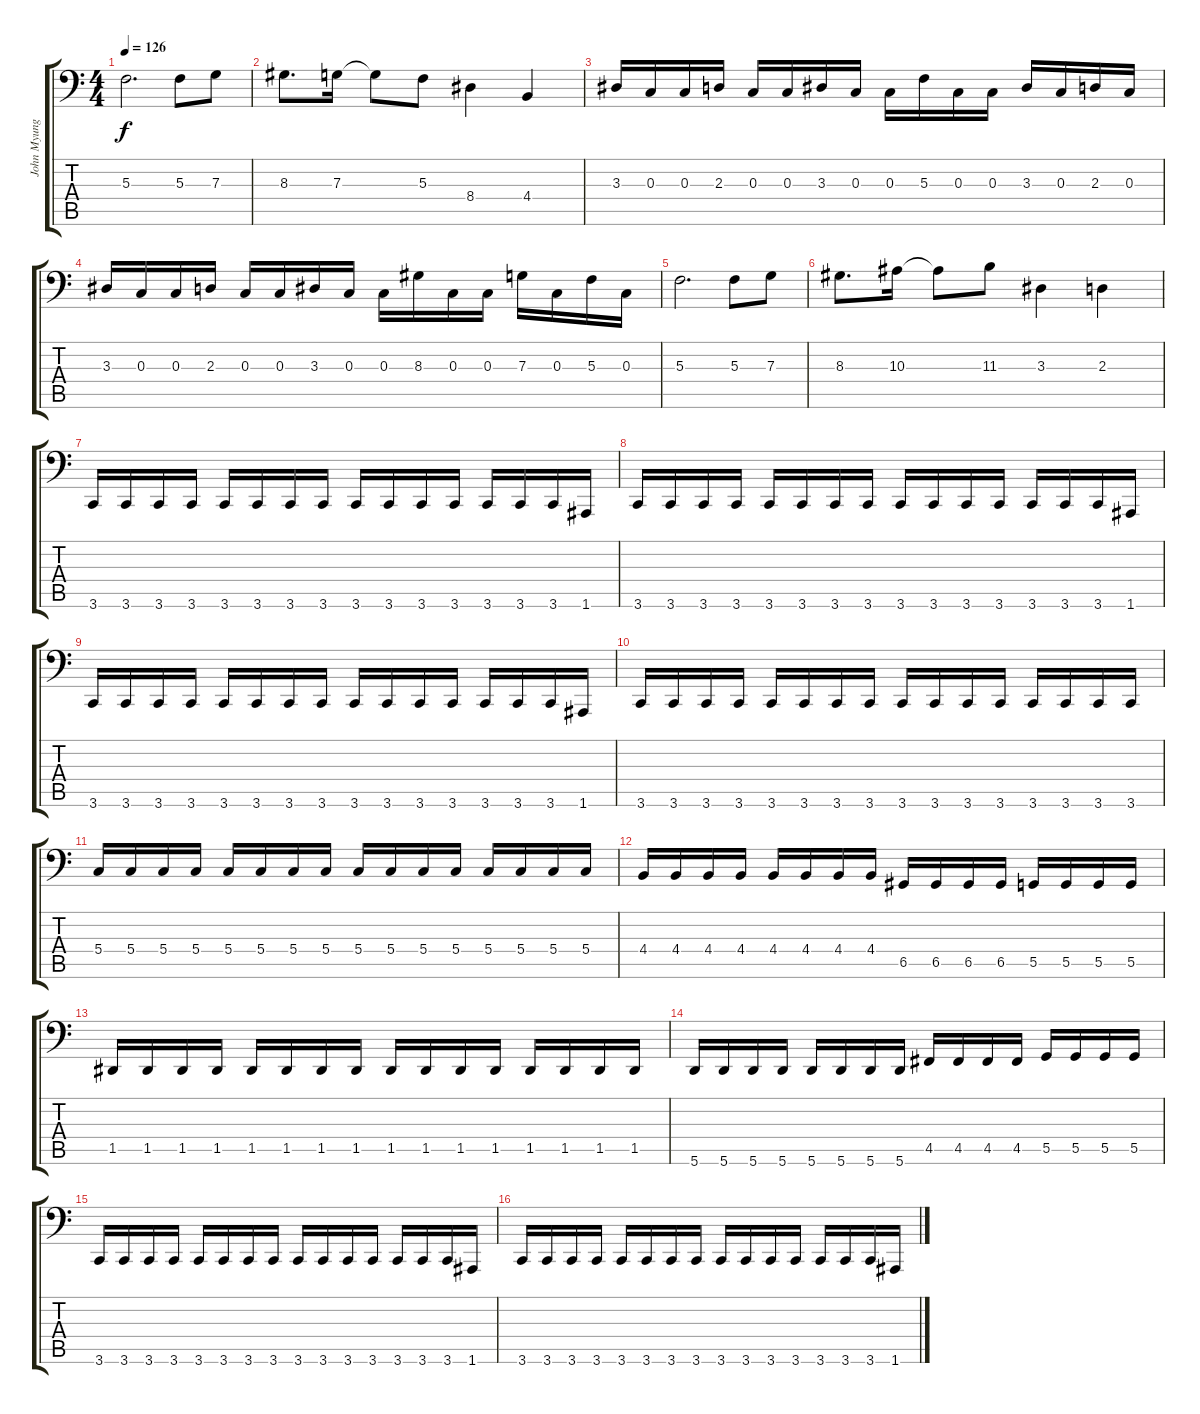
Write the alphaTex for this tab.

\track ("John Myung" "John Myung") {instrument electricbassfinger}
\staff {score tabs}
\tuning (Bb2 F2 C2 G1 D1 A0) {hide}
\ts (4 4)
\tempo 126
\clef f4
\ks c
5.3.2{d dy f} 5.3.8 7.3.8 |
8.3.8{d} 7.3.16 7.3{t}.8 5.3.8 8.4.4 4.4.4 |
3.3.16 0.3.16 0.3.16 2.3.16 0.3.16 0.3.16 3.3.16 0.3.16 0.3.16 5.3.16 0.3.16 0.3.16 3.3.16 0.3.16 2.3.16 0.3.16 |
3.3.16 0.3.16 0.3.16 2.3.16 0.3.16 0.3.16 3.3.16 0.3.16 0.3.16 8.3.16 0.3.16 0.3.16 7.3.16 0.3.16 5.3.16 0.3.16 |
5.3.2{d} 5.3.8 7.3.8 |
8.3.8{d} 10.3.16 10.3{t}.8 11.3.8 3.3.4 2.3.4 |
3.6.16 3.6.16 3.6.16 3.6.16 3.6.16 3.6.16 3.6.16 3.6.16 3.6.16 3.6.16 3.6.16 3.6.16 3.6.16 3.6.16 3.6.16 1.6.16 |
3.6.16 3.6.16 3.6.16 3.6.16 3.6.16 3.6.16 3.6.16 3.6.16 3.6.16 3.6.16 3.6.16 3.6.16 3.6.16 3.6.16 3.6.16 1.6.16 |
3.6.16 3.6.16 3.6.16 3.6.16 3.6.16 3.6.16 3.6.16 3.6.16 3.6.16 3.6.16 3.6.16 3.6.16 3.6.16 3.6.16 3.6.16 1.6.16 |
3.6.16 3.6.16 3.6.16 3.6.16 3.6.16 3.6.16 3.6.16 3.6.16 3.6.16 3.6.16 3.6.16 3.6.16 3.6.16 3.6.16 3.6.16 3.6.16 |
5.4.16 5.4.16 5.4.16 5.4.16 5.4.16 5.4.16 5.4.16 5.4.16 5.4.16 5.4.16 5.4.16 5.4.16 5.4.16 5.4.16 5.4.16 5.4.16 |
4.4.16 4.4.16 4.4.16 4.4.16 4.4.16 4.4.16 4.4.16 4.4.16 6.5.16 6.5.16 6.5.16 6.5.16 5.5.16 5.5.16 5.5.16 5.5.16 |
1.5.16 1.5.16 1.5.16 1.5.16 1.5.16 1.5.16 1.5.16 1.5.16 1.5.16 1.5.16 1.5.16 1.5.16 1.5.16 1.5.16 1.5.16 1.5.16 |
5.6.16 5.6.16 5.6.16 5.6.16 5.6.16 5.6.16 5.6.16 5.6.16 4.5.16 4.5.16 4.5.16 4.5.16 5.5.16 5.5.16 5.5.16 5.5.16 |
3.6.16 3.6.16 3.6.16 3.6.16 3.6.16 3.6.16 3.6.16 3.6.16 3.6.16 3.6.16 3.6.16 3.6.16 3.6.16 3.6.16 3.6.16 1.6.16 |
3.6.16 3.6.16 3.6.16 3.6.16 3.6.16 3.6.16 3.6.16 3.6.16 3.6.16 3.6.16 3.6.16 3.6.16 3.6.16 3.6.16 3.6.16 1.6.16
